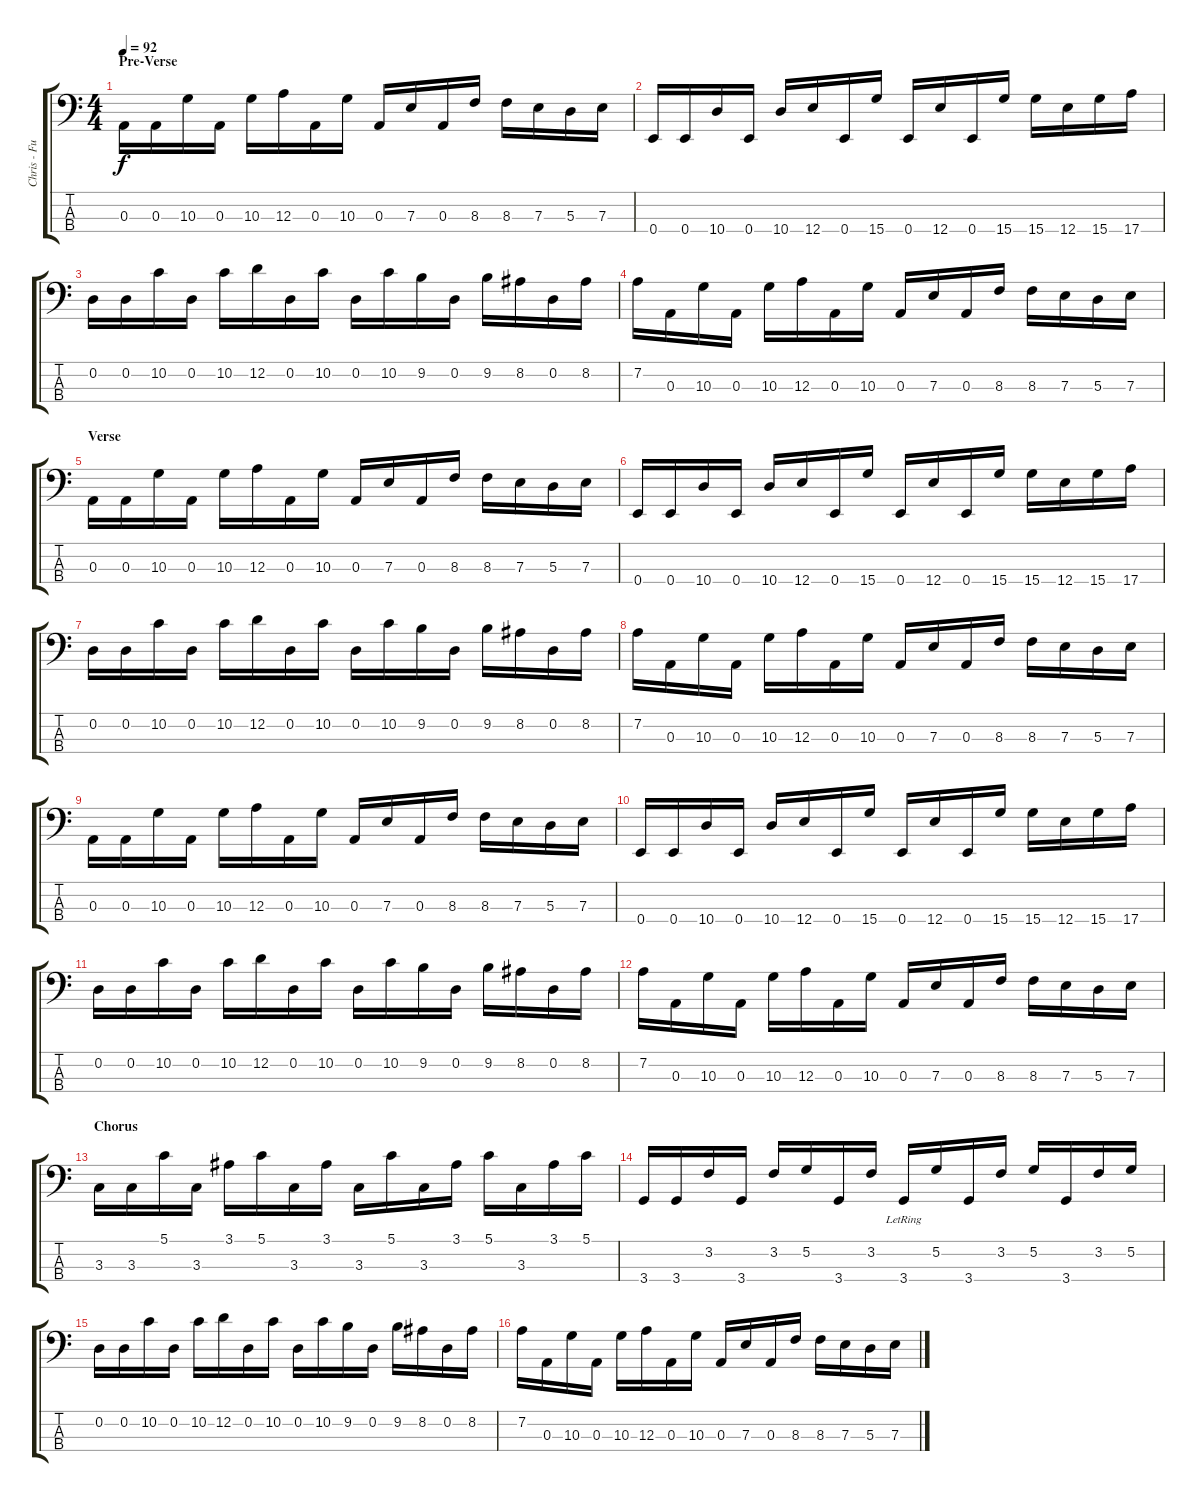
\track ("Chris - Fuzz Bass 2" "Chris - Fu") {instrument contrabass}
\staff {score tabs}
\tuning (G2 D2 A1 E1) {hide}
\ts (4 4)
\section ("" "Pre-Verse")
\tempo 92
\clef f4
\ks c
0.3.16{dy f} 0.3.16 10.3.16 0.3.16 10.3.16 12.3.16 0.3.16 10.3.16 0.3.16 7.3.16 0.3.16 8.3.16 8.3.16 7.3.16 5.3.16 7.3.16 |
0.4.16 0.4.16 10.4.16 0.4.16 10.4.16 12.4.16 0.4.16 15.4.16 0.4.16 12.4.16 0.4.16 15.4.16 15.4.16 12.4.16 15.4.16 17.4.16 |
0.2.16 0.2.16 10.2.16 0.2.16 10.2.16 12.2.16 0.2.16 10.2.16 0.2.16 10.2.16 9.2.16 0.2.16 9.2.16 8.2.16 0.2.16 8.2.16 |
7.2.16 0.3.16 10.3.16 0.3.16 10.3.16 12.3.16 0.3.16 10.3.16 0.3.16 7.3.16 0.3.16 8.3.16 8.3.16 7.3.16 5.3.16 7.3.16 |
\section ("" "Verse")
0.3.16 0.3.16 10.3.16 0.3.16 10.3.16 12.3.16 0.3.16 10.3.16 0.3.16 7.3.16 0.3.16 8.3.16 8.3.16 7.3.16 5.3.16 7.3.16 |
0.4.16 0.4.16 10.4.16 0.4.16 10.4.16 12.4.16 0.4.16 15.4.16 0.4.16 12.4.16 0.4.16 15.4.16 15.4.16 12.4.16 15.4.16 17.4.16 |
0.2.16 0.2.16 10.2.16 0.2.16 10.2.16 12.2.16 0.2.16 10.2.16 0.2.16 10.2.16 9.2.16 0.2.16 9.2.16 8.2.16 0.2.16 8.2.16 |
7.2.16 0.3.16 10.3.16 0.3.16 10.3.16 12.3.16 0.3.16 10.3.16 0.3.16 7.3.16 0.3.16 8.3.16 8.3.16 7.3.16 5.3.16 7.3.16 |
0.3.16 0.3.16 10.3.16 0.3.16 10.3.16 12.3.16 0.3.16 10.3.16 0.3.16 7.3.16 0.3.16 8.3.16 8.3.16 7.3.16 5.3.16 7.3.16 |
0.4.16 0.4.16 10.4.16 0.4.16 10.4.16 12.4.16 0.4.16 15.4.16 0.4.16 12.4.16 0.4.16 15.4.16 15.4.16 12.4.16 15.4.16 17.4.16 |
0.2.16 0.2.16 10.2.16 0.2.16 10.2.16 12.2.16 0.2.16 10.2.16 0.2.16 10.2.16 9.2.16 0.2.16 9.2.16 8.2.16 0.2.16 8.2.16 |
7.2.16 0.3.16 10.3.16 0.3.16 10.3.16 12.3.16 0.3.16 10.3.16 0.3.16 7.3.16 0.3.16 8.3.16 8.3.16 7.3.16 5.3.16 7.3.16 |
\section ("" "Chorus")
3.3.16 3.3.16 5.1.16 3.3.16 3.1.16 5.1.16 3.3.16 3.1.16 3.3.16 5.1.16 3.3.16 3.1.16 5.1.16 3.3.16 3.1.16 5.1.16 |
3.4.16 3.4.16 3.2.16 3.4.16 3.2.16 5.2.16 3.4.16 3.2.16 3.4{lr}.16 5.2.16 3.4.16 3.2.16 5.2.16 3.4.16 3.2.16 5.2.16 |
0.2.16 0.2.16 10.2.16 0.2.16 10.2.16 12.2.16 0.2.16 10.2.16 0.2.16 10.2.16 9.2.16 0.2.16 9.2.16 8.2.16 0.2.16 8.2.16 |
7.2.16 0.3.16 10.3.16 0.3.16 10.3.16 12.3.16 0.3.16 10.3.16 0.3.16 7.3.16 0.3.16 8.3.16 8.3.16 7.3.16 5.3.16 7.3.16
